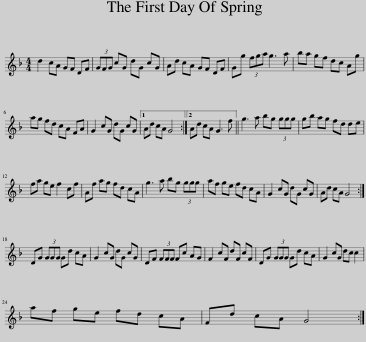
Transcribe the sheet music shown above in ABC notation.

X:1
L:1/8
M:4/4
I:linebreak $
K:F
V:1 treble
V:1
 d2 cA GF DF | (3GFG cG dG cG | Ad cA GF DF | Gg (3fga g3 a | ba gf dc Ag |$ %5
 ag fd cA FA | G2 cG dG cG |1 Ad cA G4 :|2 Ad cA G3 f || g3 a bg (3ggg | %10
 gb ag fd de |$ fa ge f2 cf | Af ag fd cA | g3 a bg (3ggg | af ge fd cA | %15
 G2 cG dG cG | Ad cA G4 :|$ DG (3GGG Gd cA | G2 cG dG cG | DF (3FFF Fc AG | %20
 F2 cF dF cF | DG (3GGG Gd cA | G2 cG dc c2 |$ af ge fd cA | Fd cA G4 :| %25
